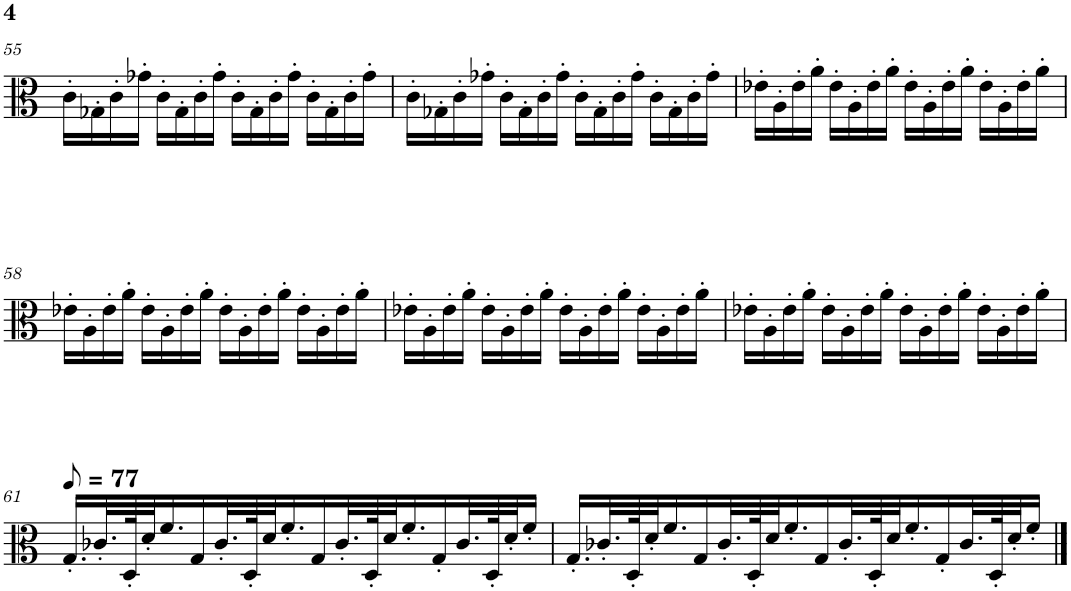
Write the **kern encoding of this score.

**kern
*part1
*staff1
*I"Viola
*I'Vla.
!!LO:PB:g=z
*clefC3
*k[]
*M4/4
=55
16c'\LL
16G-X'\
16c'\
16g-X'\JJ
16c'\LL
16G-'\
16c'\
16g-'\JJ
16c'\LL
16G-'\
16c'\
16g-'\JJ
16c'\LL
16G-'\
16c'\
16g-'\JJ
=56
16c'\LL
16G-X'\
16c'\
16g-X'\JJ
16c'\LL
16G-'\
16c'\
16g-'\JJ
16c'\LL
16G-'\
16c'\
16g-'\JJ
16c'\LL
16G-'\
16c'\
16g-'\JJ
=57
16e-X'\LL
16A'\
16e-'\
16a'\JJ
16e-'\LL
16A'\
16e-'\
16a'\JJ
16e-'\LL
16A'\
16e-'\
16a'\JJ
16e-'\LL
16A'\
16e-'\
16a'\JJ
!!LO:LB:g=z
=58
16e-X'\LL
16A'\
16e-'\
16a'\JJ
16e-'\LL
16A'\
16e-'\
16a'\JJ
16e-'\LL
16A'\
16e-'\
16a'\JJ
16e-'\LL
16A'\
16e-'\
16a'\JJ
=59
16e-X'\LL
16A'\
16e-'\
16a'\JJ
16e-'\LL
16A'\
16e-'\
16a'\JJ
16e-'\LL
16A'\
16e-'\
16a'\JJ
16e-'\LL
16A'\
16e-'\
16a'\JJ
=60
16e-X'\LL
16A'\
16e-'\
16a'\JJ
16e-'\LL
16A'\
16e-'\
16a'\JJ
16e-'\LL
16A'\
16e-'\
16a'\JJ
16e-'\LL
16A'\
16e-'\
16a'\JJ
!!LO:LB:g=z
=61
*MM39
16.G'/LL
32.c-X'/L
64D'/K
32d'/J
16.f/
16G/
32.c-'/L
64D'/K
32d/J
16.f'/
16G/
32.c-'/L
64D'/K
32d/J
16.f'/
16G'/
32.c-/L
64D'/K
32d'/J
16f'/JJ
=62
16.G'/LL
32.c-X'/L
64D'/K
32d'/J
16.f/
16G/
32.c-'/L
64D'/K
32d/J
16.f'/
16G/
32.c-'/L
64D'/K
32d/J
16.f'/
16G'/
32.c-/L
64D'/K
32d'/J
16f'/JJ
==
*-
